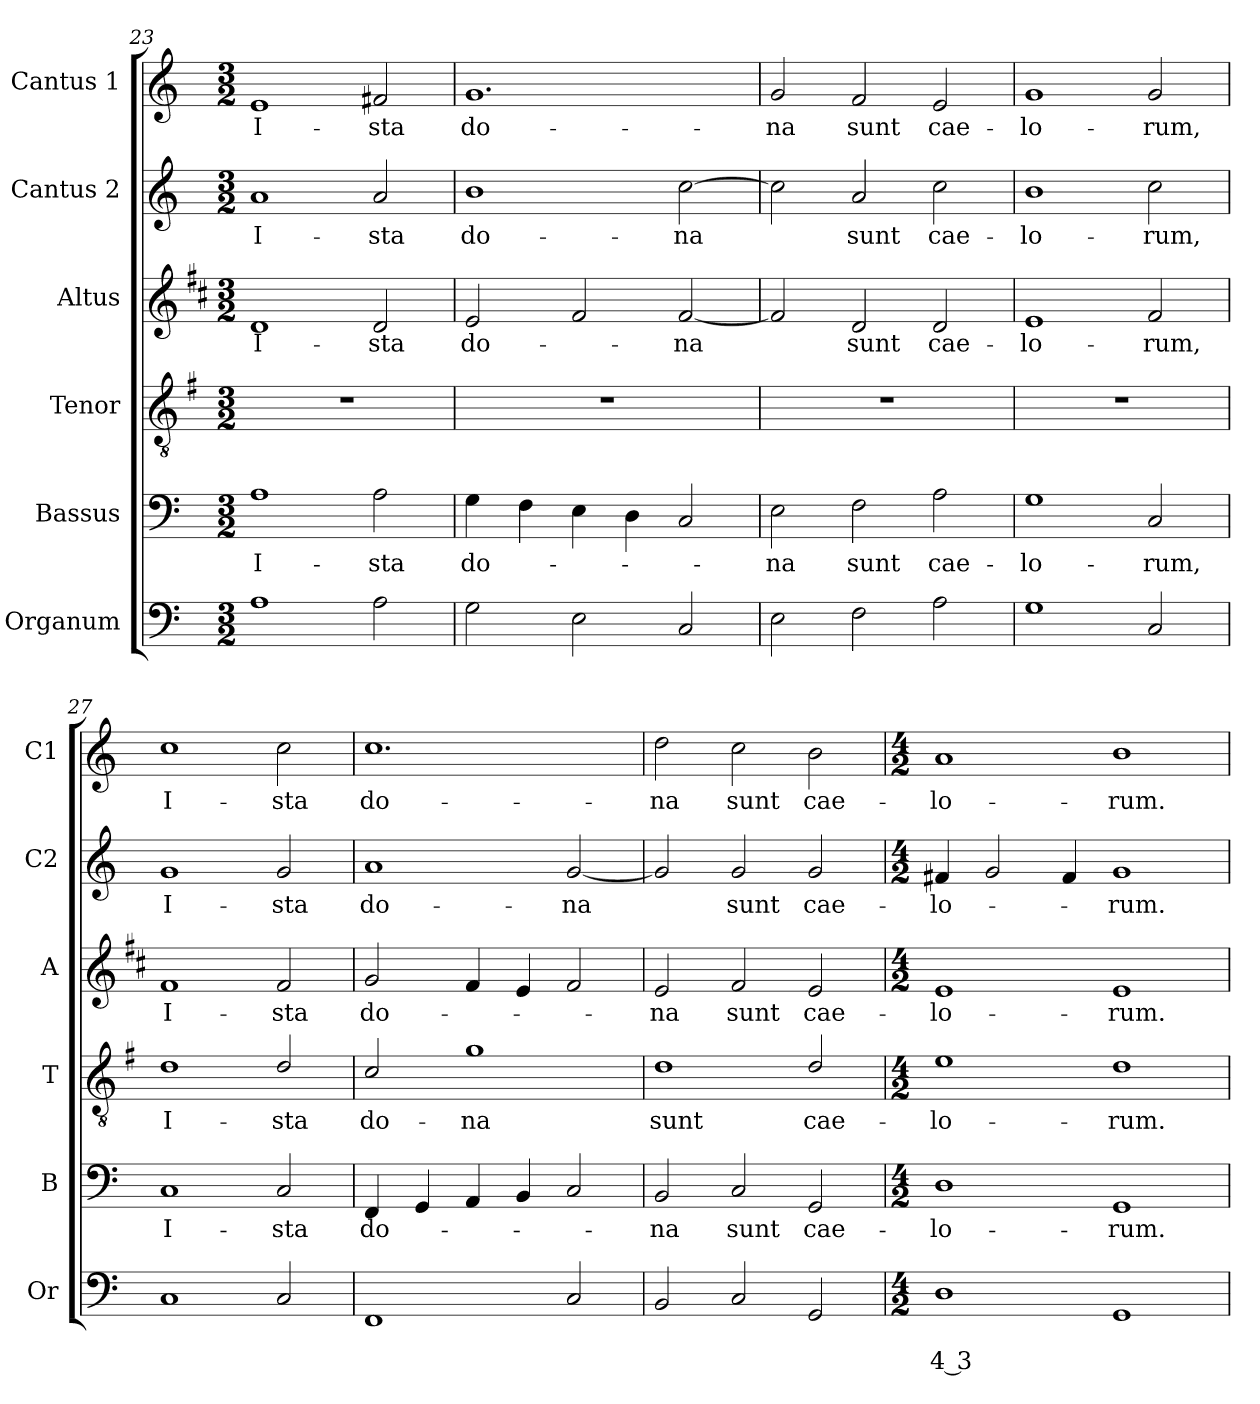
**kern	**text	**text	**kern	**text	**kern	**text	**kern	**text	**kern	**text	**kern	**text
*part6	*part6	*part6	*part5	*part5	*part4	*part4	*part3	*part3	*part2	*part2	*part1	*part1
*staff6	*staff6	*staff6	*staff5	*staff5	*staff4	*staff4	*staff3	*staff3	*staff2	*staff2	*staff1	*staff1
*I"Organum	*	*	*I"Bassus	*	*I"Tenor	*	*I"Altus	*	*I"Cantus 2	*	*I"Cantus 1	*
*I'Or	*	*	*I'B	*	*I'T	*	*I'A	*	*I'C2	*	*I'C1	*
*clefF4	*	*	*clefF4	*	*clefGv2	*	*clefG2	*	*clefG2	*	*clefG2	*
*	*	*	*	*	*ITrd4c7	*	*ITrd1c2	*	*	*	*	*
*k[]	*	*	*k[]	*	*k[]	*	*k[]	*	*k[]	*	*k[]	*
*C:	*	*	*C:	*	*C:	*	*C:	*	*C:	*	*C:	*
*M3/2	*	*	*M3/2	*	*M3/2	*	*M3/2	*	*M3/2	*	*M3/2	*
=23	=23	=23	=23	=23	=23	=23	=23	=23	=23	=23	=23	=23
!	!	!	!	!LO:LY:b	!	!	!	!LO:LY:b	!	!LO:LY:b	!	!LO:LY:b
1A	.	.	1A	I-	1.r	.	1c	I-	1a	I-	1e	I-
!	!	!	!	!LO:LY:b	!	!	!	!LO:LY:b	!	!LO:LY:b	!	!LO:LY:b
2A\	.	.	2A\	-sta	.	.	2c/	-sta	2a/	-sta	2f#X/	-sta
=24	=24	=24	=24	=24	=24	=24	=24	=24	=24	=24	=24	=24
!	!	!	!	!LO:LY:b	!	!	!	!LO:LY:b	!	!LO:LY:b	!	!LO:LY:b
2G\	.	.	4G\	do-	1.r	.	2d/	do-	1b	do-	1.g	do-
.	.	.	4F\	.	.	.	.	.	.	.	.	.
2E\	.	.	4E\	.	.	.	2e/	.	.	.	.	.
.	.	.	4D\	.	.	.	.	.	.	.	.	.
!	!	!	!	!	!	!	!	!LO:LY:b	!	!LO:LY:b	!	!
2C/	.	.	2C/	.	.	.	[2e/	-na	[2cc\	-na	.	.
=25	=25	=25	=25	=25	=25	=25	=25	=25	=25	=25	=25	=25
!	!	!	!	!LO:LY:b	!	!	!	!	!	!	!	!LO:LY:b
2E\	.	.	2E\	-na	1.r	.	2e/]	.	2cc\]	.	2g/	-na
!	!	!	!	!LO:LY:b	!	!	!	!LO:LY:b	!	!LO:LY:b	!	!LO:LY:b
2F\	.	.	2F\	sunt	.	.	2c/	sunt	2a/	sunt	2f/	sunt
!	!	!	!	!LO:LY:b	!	!	!	!LO:LY:b	!	!LO:LY:b	!	!LO:LY:b
2A\	.	.	2A\	cae-	.	.	2c/	cae-	2cc\	cae-	2e/	cae-
=26	=26	=26	=26	=26	=26	=26	=26	=26	=26	=26	=26	=26
!	!	!	!	!LO:LY:b	!	!	!	!LO:LY:b	!	!LO:LY:b	!	!LO:LY:b
1G	.	.	1G	-lo-	1.r	.	1d	-lo-	1b	-lo-	1g	-lo-
!	!	!	!	!LO:LY:b	!	!	!	!LO:LY:b	!	!LO:LY:b	!	!LO:LY:b
2C/	.	.	2C/	-rum,	.	.	2e/	-rum,	2cc\	-rum,	2g/	-rum,
=27	=27	=27	=27	=27	=27	=27	=27	=27	=27	=27	=27	=27
!	!	!	!	!LO:LY:b	!	!LO:LY:b	!	!LO:LY:b	!	!LO:LY:b	!	!LO:LY:b
1C	.	.	1C	I-	1G	I-	1e	I-	1g	I-	1cc	I-
!	!	!	!	!LO:LY:b	!	!LO:LY:b	!	!LO:LY:b	!	!LO:LY:b	!	!LO:LY:b
2C/	.	.	2C/	-sta	2G/	-sta	2e/	-sta	2g/	-sta	2cc\	-sta
=28	=28	=28	=28	=28	=28	=28	=28	=28	=28	=28	=28	=28
!	!	!	!	!LO:LY:b	!	!LO:LY:b	!	!LO:LY:b	!	!LO:LY:b	!	!LO:LY:b
1FF	.	.	4FF/	do-	2F/	do-	2f/	do-	1a	do-	1.cc	do-
.	.	.	4GG/	.	.	.	.	.	.	.	.	.
!	!	!	!	!	!	!LO:LY:b	!	!	!	!	!	!
.	.	.	4AA/	.	1c	-na	4e/	.	.	.	.	.
.	.	.	4BB/	.	.	.	4d/	.	.	.	.	.
!	!	!	!	!	!	!	!	!	!	!LO:LY:b	!	!
2C/	.	.	2C/	.	.	.	2e/	.	[2g/	-na	.	.
!!LO:LB:g=z
=29	=29	=29	=29	=29	=29	=29	=29	=29	=29	=29	=29	=29
!	!	!	!	!LO:LY:b	!	!LO:LY:b	!	!LO:LY:b	!	!	!	!LO:LY:b
2BB/	.	.	2BB/	-na	1G	sunt	2d/	-na	2g/]	.	2dd\	-na
!	!	!	!	!LO:LY:b	!	!	!	!LO:LY:b	!	!LO:LY:b	!	!LO:LY:b
2C/	.	.	2C/	sunt	.	.	2e/	sunt	2g/	sunt	2cc\	sunt
!	!	!	!	!LO:LY:b	!	!LO:LY:b	!	!LO:LY:b	!	!LO:LY:b	!	!LO:LY:b
2GG/	.	.	2GG/	cae-	2G/	cae-	2d/	cae-	2g/	cae-	2b\	cae-
=30	=30	=30	=30	=30	=30	=30	=30	=30	=30	=30	=30	=30
*M4/2	*	*	*M4/2	*	*M4/2	*	*M4/2	*	*M4/2	*	*M4/2	*
!	!	!LO:LY:b	!	!LO:LY:b	!	!LO:LY:b	!	!LO:LY:b	!	!LO:LY:b	!	!LO:LY:b
1D	.	4 3	1D	-lo-	1A	-lo-	1d	-lo-	4f#X/	-lo-	1a	-lo-
.	.	.	.	.	.	.	.	.	2g/	.	.	.
.	.	.	.	.	.	.	.	.	4f#/	.	.	.
!	!	!	!	!LO:LY:b	!	!LO:LY:b	!	!LO:LY:b	!	!LO:LY:b	!	!LO:LY:b
1GG	.	.	1GG	-rum.	1G	-rum.	1d	-rum.	1g	-rum.	1b	-rum.
=	=	=	=	=	=	=	=	=	=	=	=	=
*-	*-	*-	*-	*-	*-	*-	*-	*-	*-	*-	*-	*-
